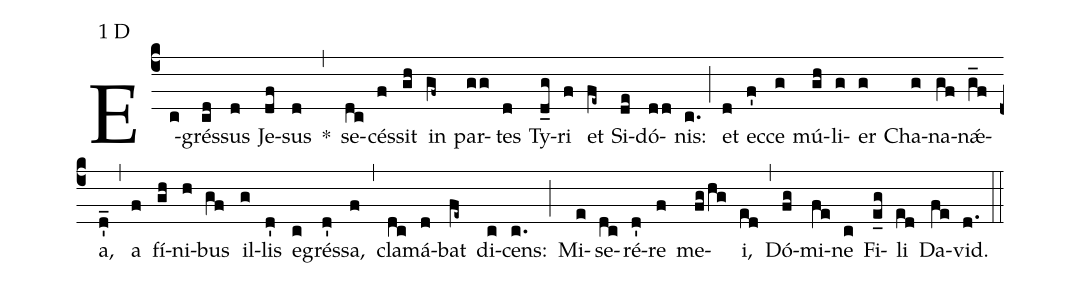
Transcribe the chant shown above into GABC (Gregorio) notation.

mode:1 D;
%%
(c4) E(c)grés(cd)sus(d) Je(df)sus(d) *(,) se(dc)cés(f)sit(gh) in(gf~) par(gg)tes(d) Ty(d_g)ri(f) et(fe~) Si(de)dó(dd)nis:(c.) (;) et(d) ec(f')ce(g) mú(gh)li(g)er(g) Cha(g)na(gf)nǽ(g_f)a,(d'_) (,) a(f) fí(gh)ni(h)bus(gf) il(g)lis(d') e(c)grés(d')sa,(f) (,) cla(dc)má(d)bat(fe~) di(c)cens:(c.) (;) Mi(e)se(dc)ré(d')re(f) me(fg/hg)i,(ed) (,) Dó(fg)mi(fe)ne(c) Fi(e_g)li(ed) Da(fe)vid.(d.) (::)
